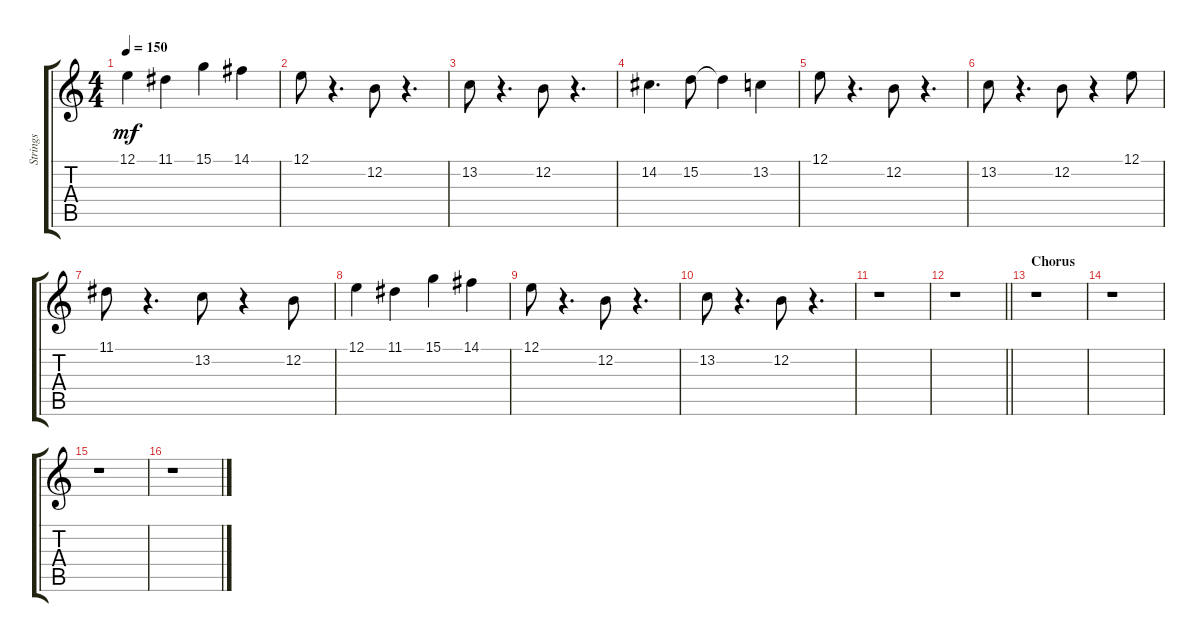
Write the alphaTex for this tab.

\track ("Strings" "Strings") {instrument stringensemble1}
\staff {score tabs}
\tuning (E4 B3 G3 D3 A2 E2) {hide}
\ts (4 4)
\tempo 150
\clef g2
\ks c
12.1.4{dy mf} 11.1.4 15.1.4 14.1.4 |
12.1.8 r.4{d} 12.2.8 r.4{d} |
13.2.8 r.4{d} 12.2.8 r.4{d} |
14.2.4{d} 15.2.8 15.2{t}.4 13.2.4 |
12.1.8 r.4{d} 12.2.8 r.4{d} |
13.2.8 r.4{d} 12.2.8 r.4 12.1.8 |
11.1.8 r.4{d} 13.2.8 r.4 12.2.8 |
12.1.4 11.1.4 15.1.4 14.1.4 |
12.1.8 r.4{d} 12.2.8 r.4{d} |
13.2.8 r.4{d} 12.2.8 r.4{d} |
r.1 |
\barLineRight lightlight
r.1 |
\section ("" "Chorus")
r.1 |
r.1 |
r.1 |
r.1
